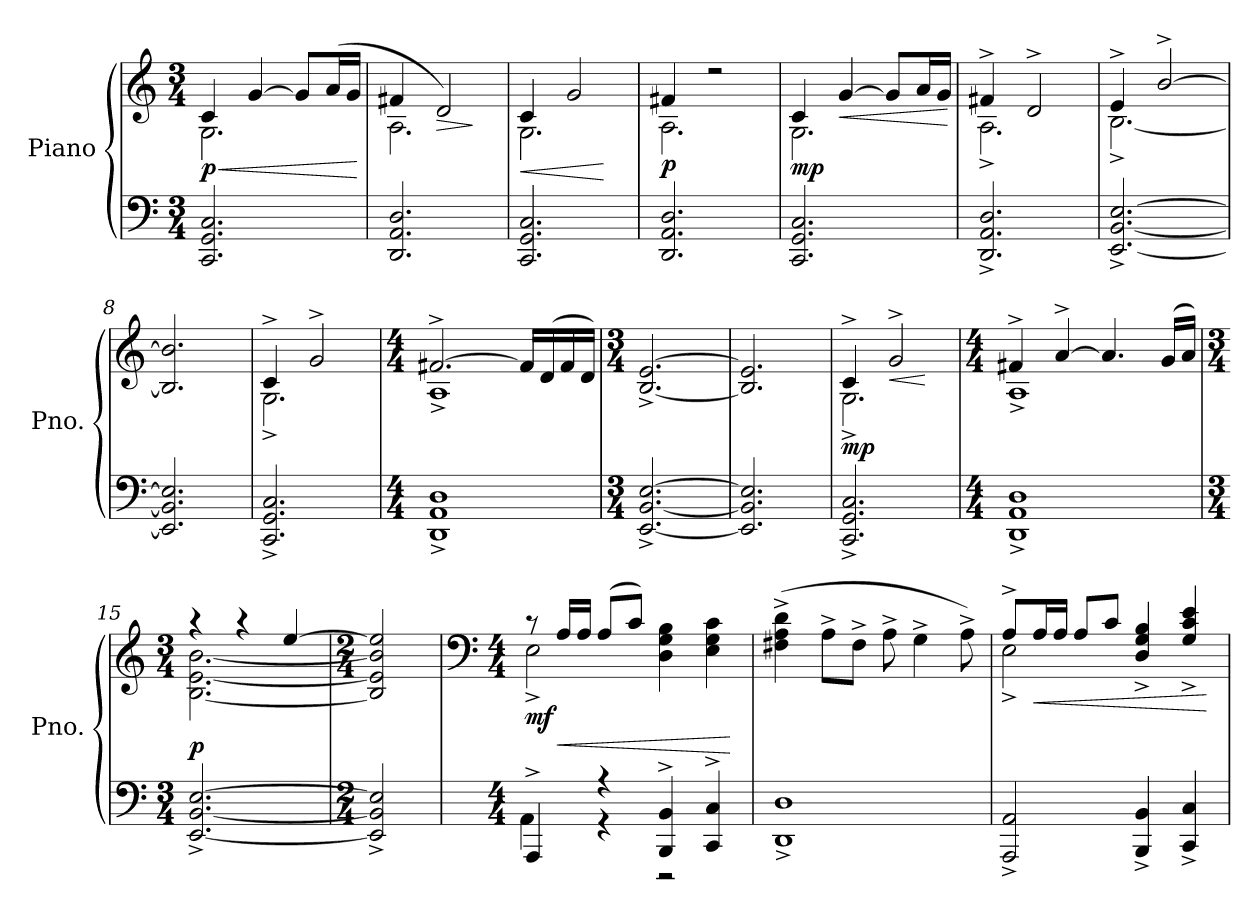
**kern	**kern	**dynam
*part1	*part1	*part1
*staff2	*staff1	*staff1/2
*I"Piano	*	*
*I'Pno.	*	*
*clefF4	*clefG2	*
*k[]	*k[]	*
*M3/4	*M3/4	*
*MM77	*MM77	*
=1	=1	=1
!	!	!LO:HP:b
*	*^	*
!	!	!	!LO:DY:n=1:b
2.CC/ 2.GG/ 2.C/	4c/	2.G\	< p
.	[4g/	.	.
.	8g/L]	.	.
.	(16a/L	.	.
.	16g/JJ	.	.
*	*v	*v	*
.	.	[
=2	=2	=2
*	*^	*
2.DD/ 2.AA/ 2.D/	4f#X/	2.A\	.
!	!	!	!LO:HP:b
.	2d/)	.	>
*	*v	*v	*
.	.	]
=3	=3	=3
!	!	!LO:HP:b
*	*^	*
2.CC/ 2.GG/ 2.C/	4c/	2.G\	<
.	2g/	.	.
*	*v	*v	*
.	.	[
=4	=4	=4
*	*^	*
!	!	!	!LO:DY:a=2
2.DD/ 2.AA/ 2.D/	4f#X/	2.A\	p
.	2r	.	.
!!LO:LB:g=z	!!
=5	=5	=5	=5
!	!	!	!LO:DY:b
2.CC/ 2.GG/ 2.C/	4c/	2.G\	mp
!	!	!	!LO:HP:b
.	[4g/	.	<
.	8g/L]	.	.
.	16a/L	.	.
.	16g/JJ	.	.
*	*v	*v	*
.	.	[
=6	=6	=6
*	*^	*
2.DD/^ 2.AA/^ 2.D/^	4f#X^/	2.A^\	.
.	2d^/	.	.
=7	=7	=7	=7
[2.EE/^ [2.BB/^ [2.E/^	4e^/	[2.B^\	.
.	[2b^/	.	.
*	*v	*v	*
=8	=8	=8
2.EE/] 2.BB/] 2.E/]	2.B/] 2.b/]	.
!!LO:LB:g=z
=9	=9	=9
*	*^	*
2.CC/^ 2.GG/^ 2.C/^	4c^/	2.G^\	.
.	2g^/	.	.
=10	=10	=10	=10
*M4/4	*M4/4	*	*
1DD^ 1AA^ 1D^	[2.f#X^/	1A^	.
.	16f#/LL]	.	.
.	(16d/	.	.
.	16f#/	.	.
.	16d/JJ)	.	.
*	*v	*v	*
=11	=11	=11
*M3/4	*M3/4	*
[2.EE/^ [2.BB/^ [2.E/^	[2.B/^ [2.e/^	.
=12	=12	=12
2.EE/] 2.BB/] 2.E/]	2.B/] 2.e/]	.
!!LO:LB:g=z
=13	=13	=13
*	*^	*
!	!	!	!LO:DY:b
2.CC/^ 2.GG/^ 2.C/^	4c^/	2.G^\	mp
!	!	!	!LO:HP:b
.	2g^/	.	<
*	*v	*v	*
.	.	[
=14	=14	=14
*M4/4	*M4/4	*
*	*^	*
1DD^ 1AA^ 1D^	4f#X^/	1A^	.
.	[4a^/	.	.
.	4.a/]	.	.
.	(16g/LL	.	.
.	16a/JJ)	.	.
=15	=15	=15	=15
*M3/4	*M3/4	*	*
!	!	!	!LO:DY:a=2
[2.EE/^ [2.BB/^ [2.E/^	4r	[2.B\ [2.e\ [2.b\	p
.	4r	.	.
.	[4ee/	.	.
*	*v	*v	*
=16	=16	=16
*M2/4	*M2/4	*
2EE/]^ 2BB/]^ 2E/]^	2B/] 2e/] 2b/] 2ee/]	.
!!LO:PB:g=z
=17	=17	=17
*	*clefF4	*
*M4/4	*M4/4	*
*^	*^	*
!	!	!	!	!LO:DY:b
4AAA^/	4AA\	8r	2E^\	mf
!	!	!	!	!LO:HP:b
.	.	16A/LL	.	<
.	.	16A/JJ	.	.
4r	4r	(8A/L	.	.
.	.	8c/J)	.	.
4BBB/^ 4BB/^	2r	4D\ 4G\ 4B\	2ryy	.
4CC/^ 4C/^	.	4E\ 4G\ 4c\	.	.
*v	*v	*	*	*
*	*v	*v	*
.	.	[
=18	=18	=18
1DD^ 1D^	(4F#X\^ 4A\^ 4d\^	.
.	8A^\L	.
.	8F#^\J	.
.	8A^\	.
.	4G^\	.
.	8A^\)	.
=19	=19	=19
*	*^	*
2AAA/^ 2AA/^	8A^/L	2E^\	.
!	!	!	!LO:HP:b
.	16A/L	.	<
.	16A/JJ	.	.
.	8A/L	.	.
.	8c/J	.	.
4BBB/^ 4BB/^	4D/^ 4G/^ 4B/^	2ryy	.
4CC/^ 4C/^	4G/^ 4c/^ 4e/^	.	.
*	*v	*v	*
.	.	[
=	=	=
*-	*-	*-
